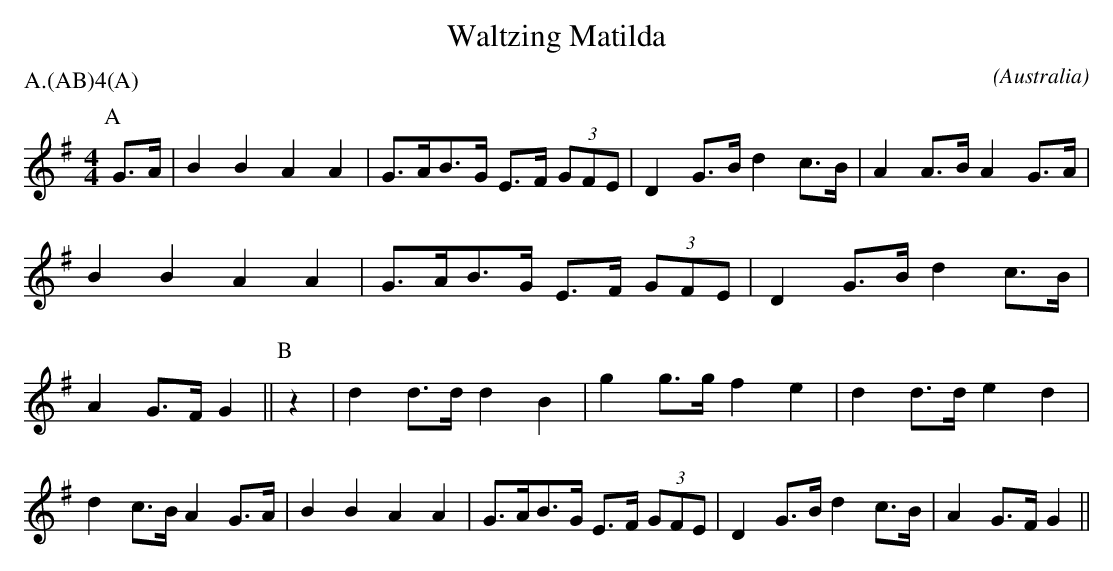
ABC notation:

X:1
T:Waltzing Matilda
M:4/4
C:
O:Australia
P:A.(AB)4(A)
K:G
L:1/8
P:A
G>A | B2 B2  A2 A2 | G>AB>G E>F (3GFE | D2 G>B d2 c>B | A2 A>B A2 \
G>A | B2 B2  A2 A2 | G>AB>G E>F (3GFE | D2 G>B d2 c>B | A2 G>F G2 ||\
P:B
z2  | d2 d>d d2 B2 | g2 g>g f2  e2    | d2 d>d e2 d2  | d2 c>B A2 \
G>A | B2 B2  A2 A2 | G>AB>G E>F (3GFE | D2 G>B d2 c>B | A2 G>F G2 ||
